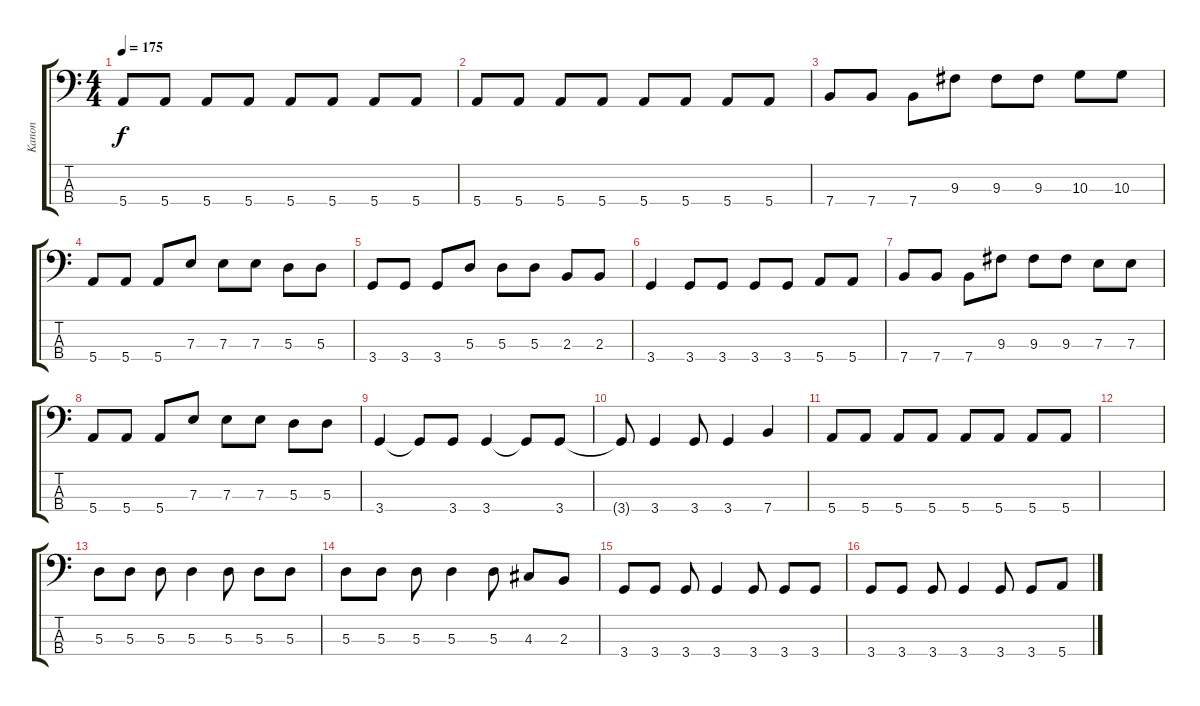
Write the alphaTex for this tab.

\track ("Kanon" "Kanon") {instrument electricbassfinger}
\staff {score tabs}
\tuning (G2 D2 A1 E1) {hide}
\ts (4 4)
\tempo 175
\clef f4
\ks c
5.4.8{dy f} 5.4.8 5.4.8 5.4.8 5.4.8 5.4.8 5.4.8 5.4.8 |
5.4.8 5.4.8 5.4.8 5.4.8 5.4.8 5.4.8 5.4.8 5.4.8 |
7.4.8 7.4.8 7.4.8 9.3.8 9.3.8 9.3.8 10.3.8 10.3.8 |
5.4.8 5.4.8 5.4.8 7.3.8 7.3.8 7.3.8 5.3.8 5.3.8 |
3.4.8 3.4.8 3.4.8 5.3.8 5.3.8 5.3.8 2.3.8 2.3.8 |
3.4.4 3.4.8 3.4.8 3.4.8 3.4.8 5.4.8 5.4.8 |
7.4.8 7.4.8 7.4.8 9.3.8 9.3.8 9.3.8 7.3.8 7.3.8 |
5.4.8 5.4.8 5.4.8 7.3.8 7.3.8 7.3.8 5.3.8 5.3.8 |
3.4.4 3.4{t}.8 3.4.8 3.4.4 3.4{t}.8 3.4.8 |
3.4{t}.8 3.4.4 3.4.8 3.4.4 7.4.4 |
5.4.8 5.4.8 5.4.8 5.4.8 5.4.8 5.4.8 5.4.8 5.4.8 |
|
5.3.8 5.3.8 5.3.8 5.3.4 5.3.8 5.3.8 5.3.8 |
5.3.8 5.3.8 5.3.8 5.3.4 5.3.8 4.3.8 2.3.8 |
3.4.8 3.4.8 3.4.8 3.4.4 3.4.8 3.4.8 3.4.8 |
3.4.8 3.4.8 3.4.8 3.4.4 3.4.8 3.4.8 5.4.8
